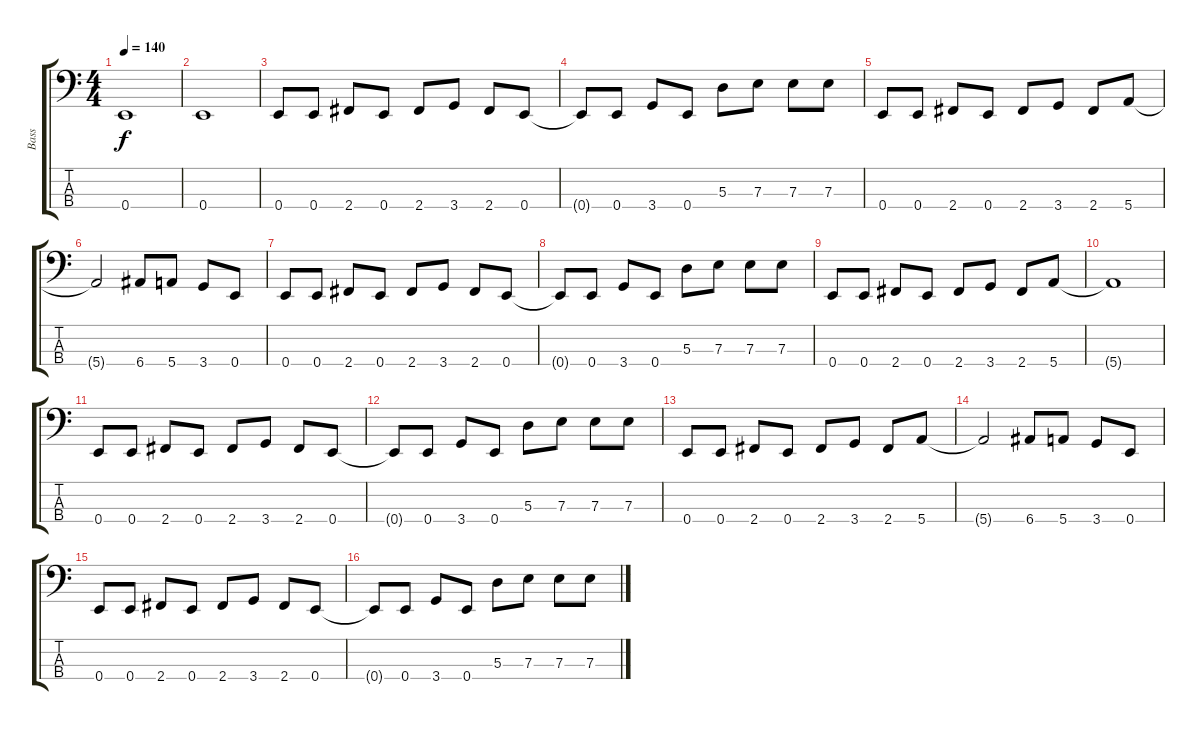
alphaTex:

\track ("Bass" "Bass") {instrument electricbasspick}
\staff {score tabs}
\tuning (G2 D2 A1 E1) {hide}
\ts (4 4)
\tempo 140
\clef f4
\ks c
0.4.1{dy f} |
0.4.1 |
0.4.8 0.4.8 2.4.8 0.4.8 2.4.8 3.4.8 2.4.8 0.4.8 |
0.4{t}.8 0.4.8 3.4.8 0.4.8 5.3.8 7.3.8 7.3.8 7.3.8 |
0.4.8 0.4.8 2.4.8 0.4.8 2.4.8 3.4.8 2.4.8 5.4.8 |
5.4{t}.2 6.4.8 5.4.8 3.4.8 0.4.8 |
0.4.8 0.4.8 2.4.8 0.4.8 2.4.8 3.4.8 2.4.8 0.4.8 |
0.4{t}.8 0.4.8 3.4.8 0.4.8 5.3.8 7.3.8 7.3.8 7.3.8 |
0.4.8 0.4.8 2.4.8 0.4.8 2.4.8 3.4.8 2.4.8 5.4.8 |
5.4{t}.1 |
0.4.8 0.4.8 2.4.8 0.4.8 2.4.8 3.4.8 2.4.8 0.4.8 |
0.4{t}.8 0.4.8 3.4.8 0.4.8 5.3.8 7.3.8 7.3.8 7.3.8 |
0.4.8 0.4.8 2.4.8 0.4.8 2.4.8 3.4.8 2.4.8 5.4.8 |
5.4{t}.2 6.4.8 5.4.8 3.4.8 0.4.8 |
0.4.8 0.4.8 2.4.8 0.4.8 2.4.8 3.4.8 2.4.8 0.4.8 |
0.4{t}.8 0.4.8 3.4.8 0.4.8 5.3.8 7.3.8 7.3.8 7.3.8
